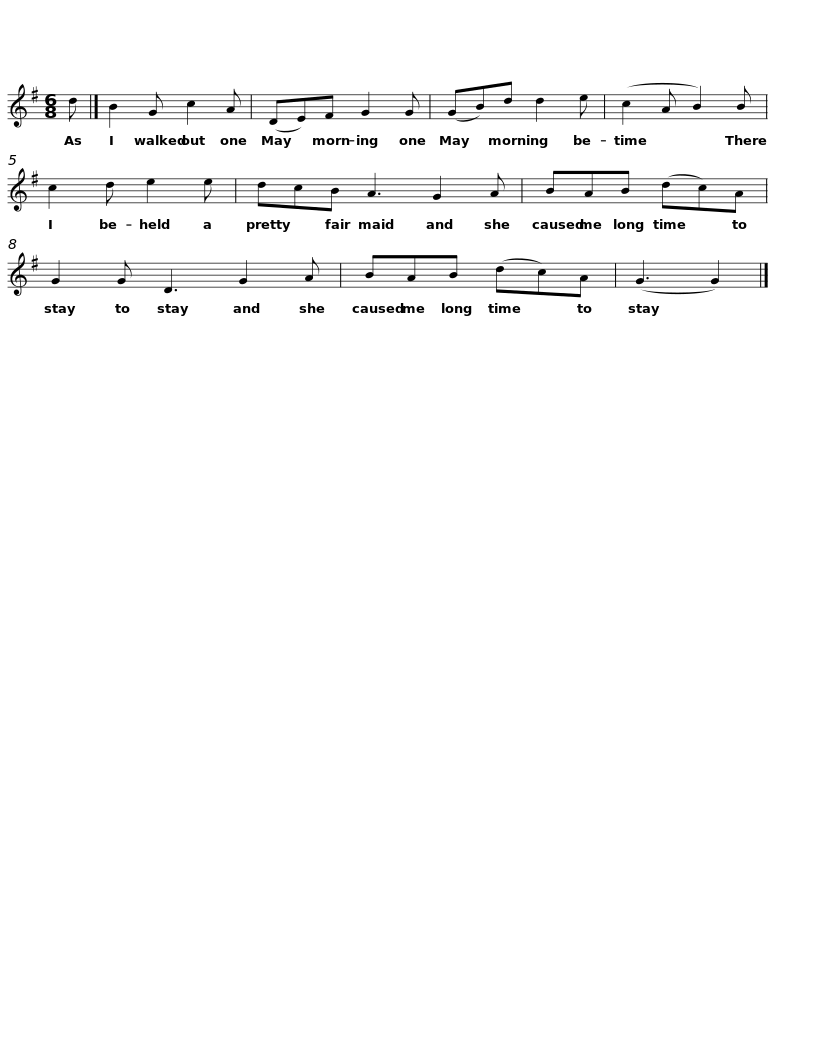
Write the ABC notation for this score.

X:1
L:1/8
M:6/8
I:linebreak $
K:G
V:1 treble
V:1
 d |] B2 G c2 A | (DE)F G2 G | (GB)d d2 e | (c2 A B2) B | %5
 c2 d e2 e |$ dcB A3 G2 A | BAB (dc)A | G2 G D3 G2 A | BAB (dc)A |$ %10
 (G3 G2) |] %11
